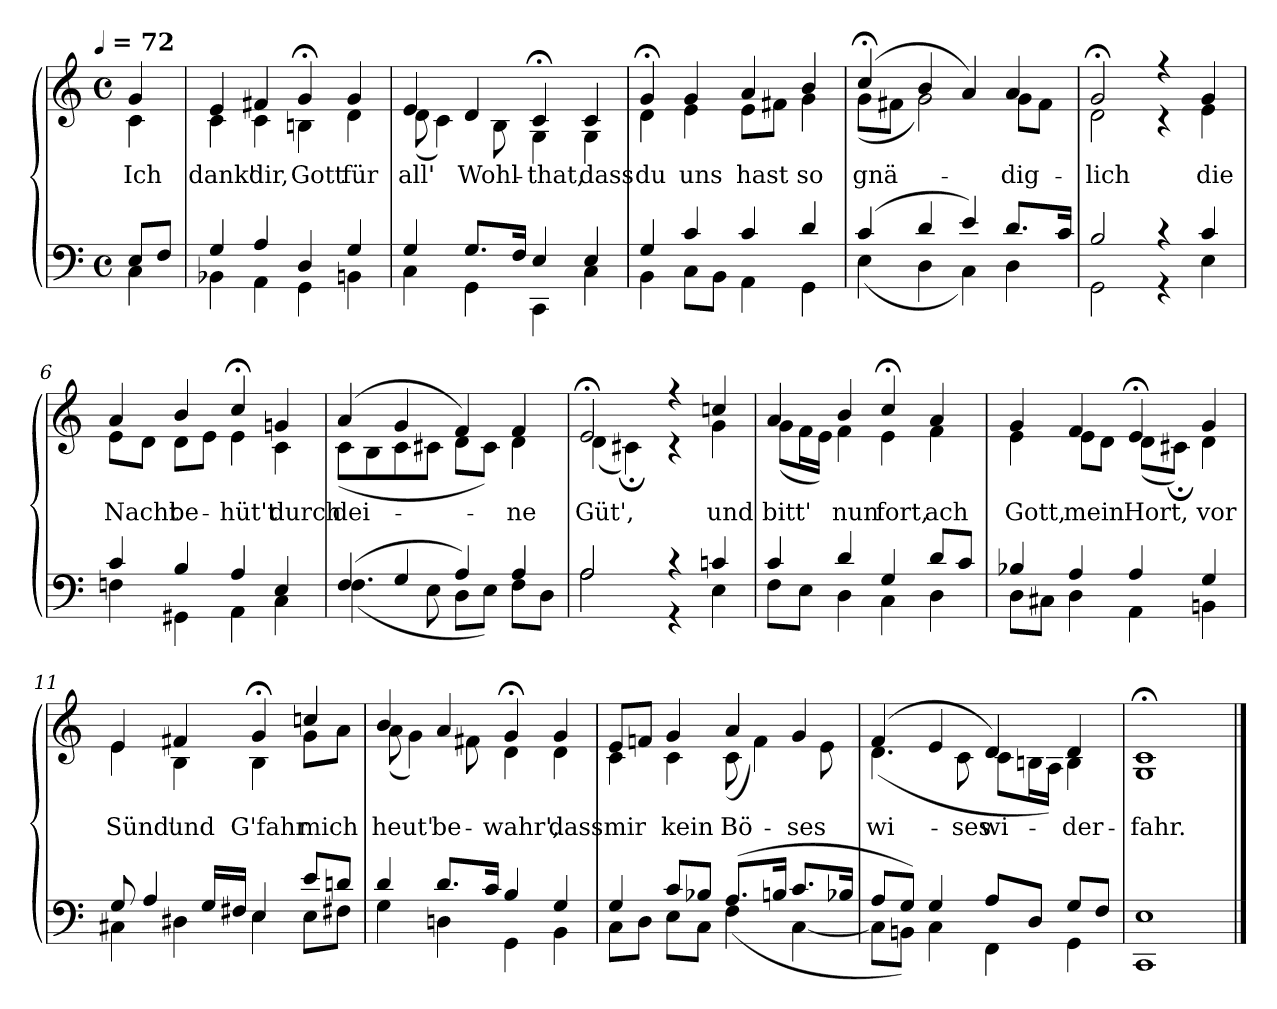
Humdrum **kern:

**kern	**kern	**text	**dynam
*part1	*part1	*part1	*part1
*staff2	*staff1	*staff1	*staff1/2
*clefF4	*clefG2	*	*
!!LO:TX:omd:t=[quarter] = 72
*M4/4	*M4/4	*	*
*met(c)	*met(c)	*	*
*MM72	*MM72	*	*
=	=	=	=
*^	*^	*	*
8EL	4C	4g	4c	Ich	.
8FJ	.	.	.	.	.
=1	=1	=1	=1	=1	=1
*	*	*MM71	*	*	*
4G	4BB-X	4e	4c	dank'	.
4A	4AA	4f#X	4c	dir,	♩ = 69.3
4D	4GG	4g;<	4Bn	Gott	♩ = 70
4G	4BBn	4g	4d	für	♩ = 71
=2	=2	=2	=2	=2	=2
*	*	*MM72	*	*	*
4G	4C	4e	(8d	all'	.
.	.	.	4c)	.	.
8.GL	4GG	4d	.	Wohl-	♩ = 69
.	.	.	8B	.	.
16FJk	.	.	.	.	.
4E	4CC	4c;<	4G	-that,	.
4E	4C	4c	4G	dass	♩ = 71.4
=3	=3	=3	=3	=3	=3
*	*	*MM72	*	*	*
4G	4BB	4g;<	4d	du	.
4c	8CL	4g	4e	uns	♩ = 72.6
.	8BBJ	.	.	.	.
4c	4AA	4a	8eL	hast	♩ = 72
.	.	.	8f#XJ	.	.
4d	4GG	4b	4g	so	.
!!LO:LB:g=z	!!
=4	=4	=4	=4	=4	=4
(4c	(4E	(4cc;<	(8gL	gnä-	.
.	.	.	8f#XJ	.	.
4d	4D	4b	2g)	.	♩ = 73
4e)	4C)	4a)	.	.	♩ = 72
8.dL	4D	4a	8gL	dig-	♩ = 69
.	.	.	8f#J	.	.
16cJk	.	.	.	.	.
=5	=5	=5	=5	=5	=5
*	*	*MM70	*	*	*
2B	2GG	2g;<	2d	-lich	.
4r	4r	4r	4r	.	.
4c	4E	4g	4e	die	♩ = 72
=6	=6	=6	=6	=6	=6
4c	4Fn	4a	8eL	Nacht	.
.	.	.	8dJ	.	.
4B	4GG#X	4b	8dL	be-	♩ = 69.6
.	.	.	8eJ	.	.
4A	4AA	4cc;<	4e	-hüt't	.
4E	4C	4gn	4c	durch	♩ = 72
=7	=7	=7	=7	=7	=7
(4F	(4.F	(4a	(8cL	dei-	.
.	.	.	8B	.	.
4G	.	4g	8c	.	.
.	8E	.	8c#XJ	.	.
4A)	8DL	4f)	8dL	.	.
.	8EJ)	.	8c#J)	.	.
4A	8FL	4f	4d	-ne	.
.	8DJ	.	.	.	.
!!LO:LB:g=z	!!
=8	=8	=8	=8	=8	=8
2A	2A	2e;<	(4d	Güt',	.
.	.	.	4c#X;)	.	.
4r	4r	4r	4r	.	.
4cn	4E	4ccn	4g	und	♩ = 71.4
=9	=9	=9	=9	=9	=9
*	*	*MM70	*	*	*
4c	8FL	4a	(8gL	bitt'	.
.	8EJ	.	16fL	.	.
.	.	.	16eJJ)	.	.
4d	4D	4b	4f	nun	♩ = 68
4G	4C	4cc;<	4e	fort,	♩ = 67.2
8dL	4D	4a	4f	ach	♩ = 70
8cJ	.	.	.	.	.
=10	=10	=10	=10	=10	=10
4B-X	8DL	4g	4e	Gott,	.
.	8C#XJ	.	.	.	.
4A	4D	4f	8eL	mein	♩ = 67
.	.	.	8dJ	.	.
4A	4AA	4e;<	(8dL	Hort,	.
.	.	.	8c#X;J)	.	.
4G	4BBn	4g	4d	vor	♩ = 72
=11	=11	=11	=11	=11	=11
*	*	*MM71	*	*	*
8G	4C#X	4e	4e	Sünd'	.
4A	.	.	.	.	.
.	4D#X	4f#X	4B	und	♩ = 70
16GLL	.	.	.	.	.
16F#XJJ	.	.	.	.	.
4E	4E	4g;<	4B	G'fahr	.
8eL	8EL	4ccn	8gL	mich	♩ = 70
8dnJ	8F#XJ	.	8aJ	.	.
!!LO:LB:g=z	!!
=12	=12	=12	=12	=12	=12
4d	4G	4b	(8a	heut'	.
.	.	.	4g)	.	.
8.dL	4Dn	4a	.	be-	♩ = 68
.	.	.	8f#X	.	.
16cJk	.	.	.	.	.
4B	4GG	4g;<	4d	-wahr',	.
4G	4BB	4g	4d	dass	♩ = 67.9
=13	=13	=13	=13	=13	=13
*	*	*MM68	*	*	*
4G	8CL	8eL	4c	mir	.
.	8DJ	8fnJ	.	.	.
8cL	8EL	4g	4c	kein	.
8B-XJ	8CJ	.	.	.	.
!	!	!	!	!LO:LY:a	!
(8.AL	(4F	4a	(8c	Bö-	.
.	.	.	4f)	.	.
16BnJk	.	.	.	.	.
!	!	!	!	!LO:LY:a	!
8.cL	[4C	4g	.	-ses	♩ = 66
.	.	.	8e	.	.
16B-XJk	.	.	.	.	.
=14	=14	=14	=14	=14	=14
*	*	*MM65	*	*	*
!	!	!	!	!LO:LY:a	!
8AL	8CL]	(4f	(4.d	wi-	.
8GJ)	8BBnJ)	.	.	.	.
4G	4C	4e	.	.	♩ = 61
.	.	.	8c	ses	.
8AL	4FF	4d)	8cL	wi-	♩ = 57.4
8DJ	.	.	16BnL	.	.
.	.	.	16AJJ)	.	.
!	!	!	!	!LO:LY:a	!
8GL	4GG	4d	4B	-der-	♩ = 52.25
8FJ	.	.	.	.	.
=15	=15	=15	=15	=15	=15
*	*	*MM60	*	*	*
1E	1CC	1c;<	1G	-fahr.	.
*v	*v	*	*	*	*
*	*v	*v	*	*
==	==	==	==
*-	*-	*-	*-
